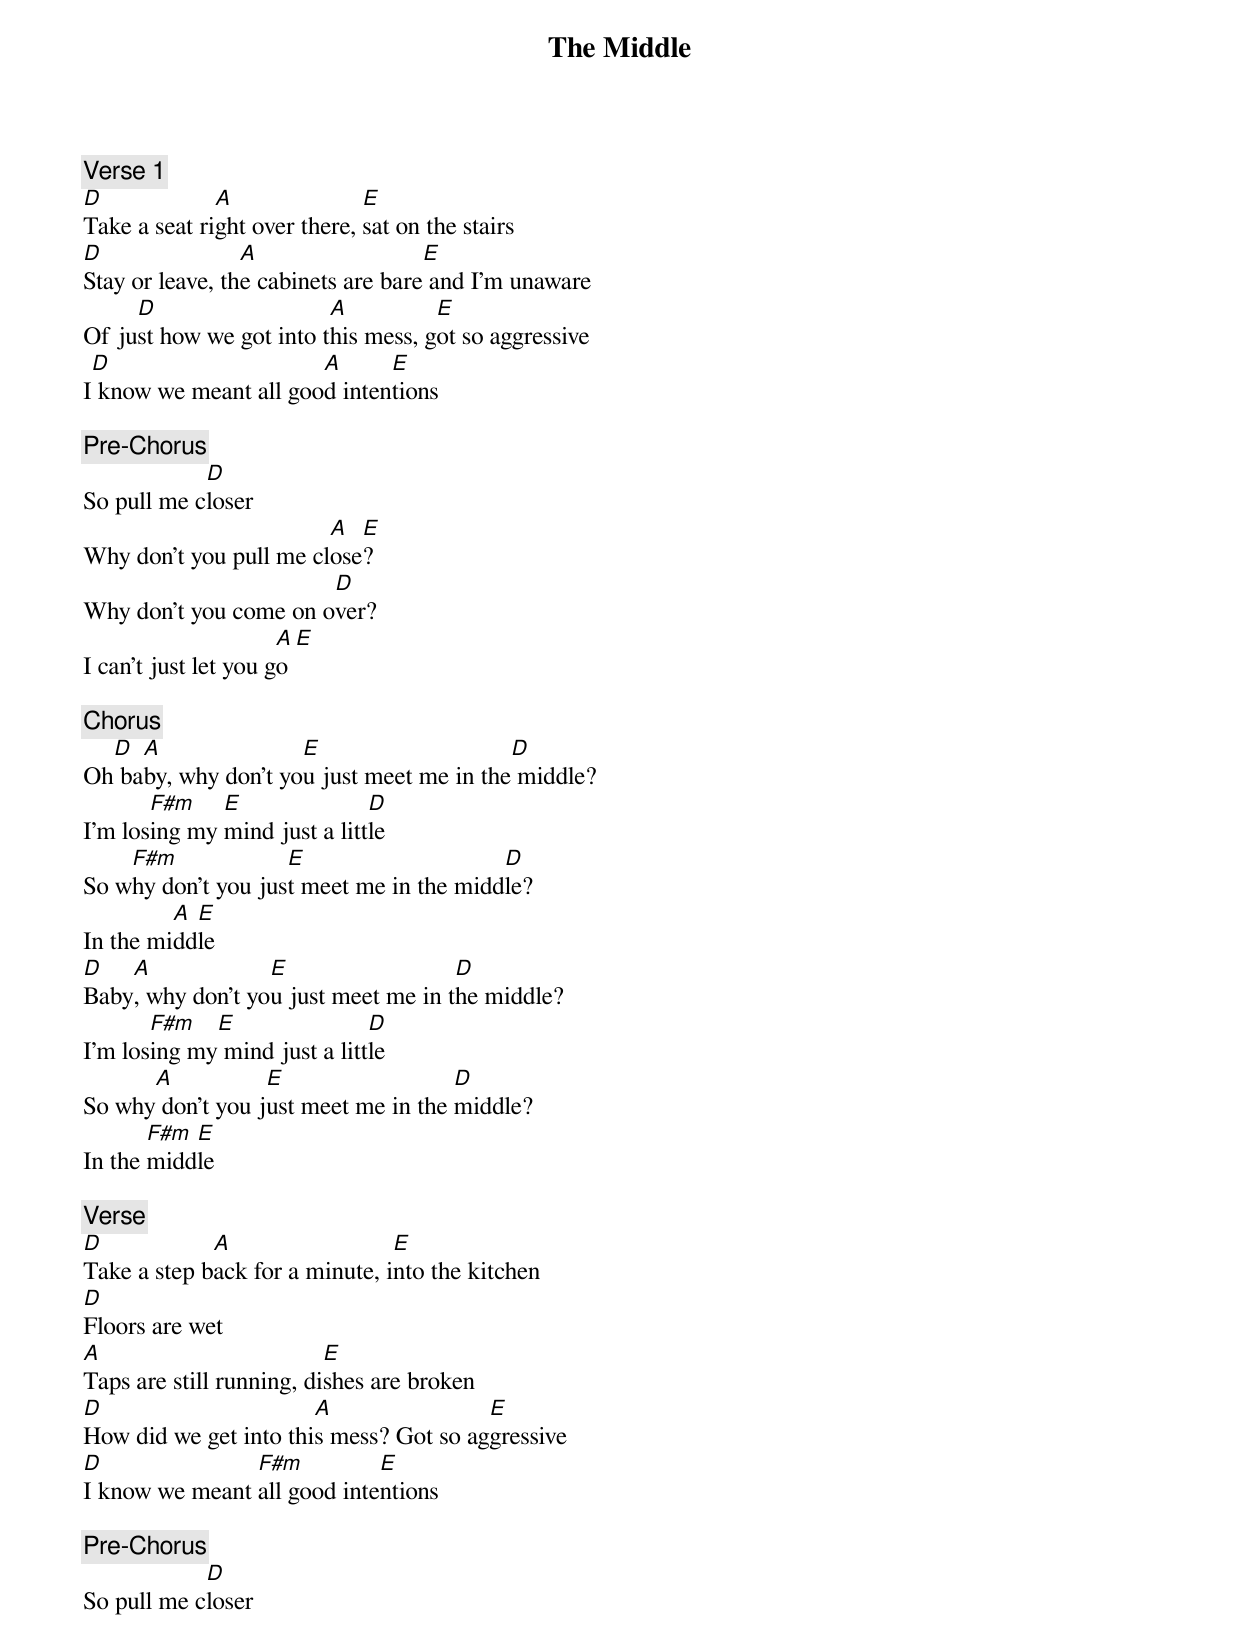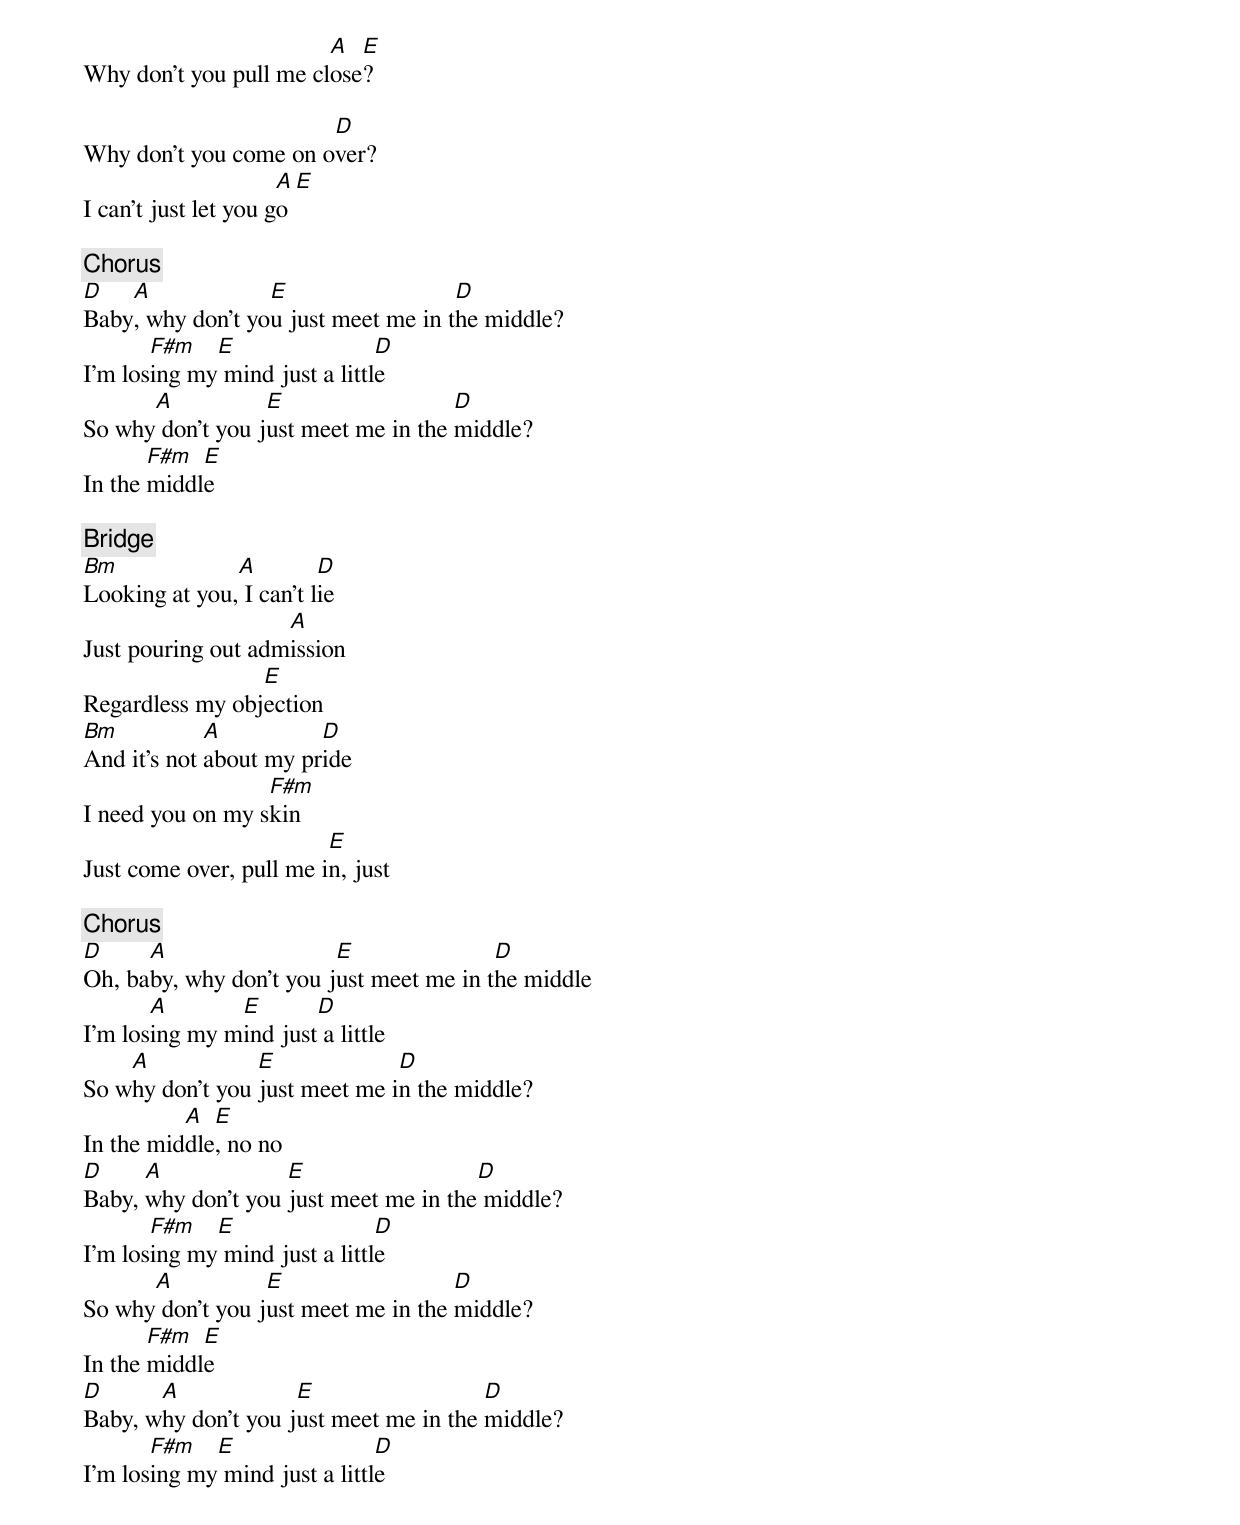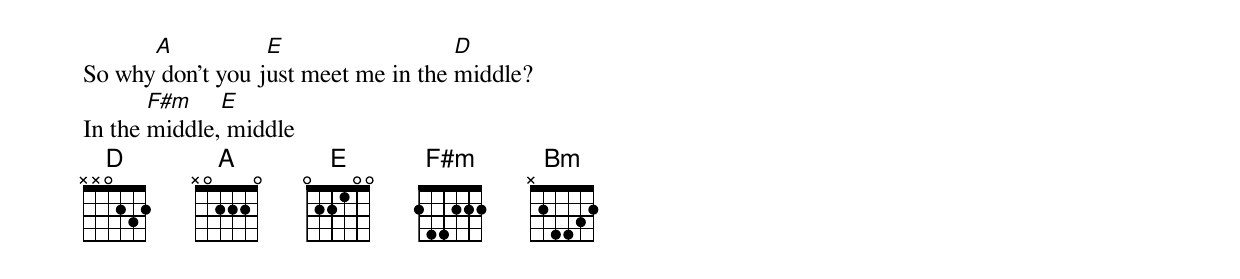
The Middle

[Verse 1]
D             A               E
Take a seat right over there, sat on the stairs
D                A                  E
Stay or leave, the cabinets are bare and I'm unaware
     D                   A          E
Of just how we got into this mess, got so aggressive
 D                     A      E
I know we meant all good intentions

[Pre-Chorus]
            D
So pull me closer
                        A  E
Why don't you pull me close?
                       D
Why don't you come on over?
                      A E
I can't just let you go

[Chorus]
  D  A               E                    D
Oh baby, why don't you just meet me in the middle?
       F#m    E               D
I'm losing my mind just a little
    F#m             E                    D
So why don't you just meet me in the middle?
         A E
In the middle
D   A             E                  D
Baby, why don't you just meet me in the middle?
       F#m   E                D
I'm losing my mind just a little
      A           E                  D
So why don't you just meet me in the middle?
       F#m E
In the middle

[Verse]
D            A                  E
Take a step back for a minute, into the kitchen
D
Floors are wet
A                         E
Taps are still running, dishes are broken
D                      A                E
How did we get into this mess? Got so aggressive
D               F#m          E
I know we meant all good intentions

[Pre-Chorus]
            D
So pull me closer
                        A  E
Why don't you pull me close?

                       D
Why don't you come on over?
                      A E
I can't just let you go

[Chorus]
D   A             E                  D
Baby, why don't you just meet me in the middle?
       F#m   E                 D
I'm losing my mind just a little
      A           E                  D
So why don't you just meet me in the middle?
       F#m  E
In the middle

[Bridge]
Bm             A         D
Looking at you, I can't lie
                    A
Just pouring out admission
                 E
Regardless my objection
Bm           A          D
And it's not about my pride
                  F#m
I need you on my skin
                         E
Just come over, pull me in, just

[Chorus]
D     A                  E               D
Oh, baby, why don't you just meet me in the middle
       A       E       D
I'm losing my mind just a little
    A            E             D
So why don't you just meet me in the middle?
          A  E
In the middle, no no
D     A             E                  D
Baby, why don't you just meet me in the middle?
       F#m   E                 D
I'm losing my mind just a little
      A           E                  D
So why don't you just meet me in the middle?
       F#m  E
In the middle
D      A             E                  D
Baby, why don't you just meet me in the middle?
       F#m   E                 D
I'm losing my mind just a little
      A           E                  D
So why don't you just meet me in the middle?
       F#m    E
In the middle, middle
